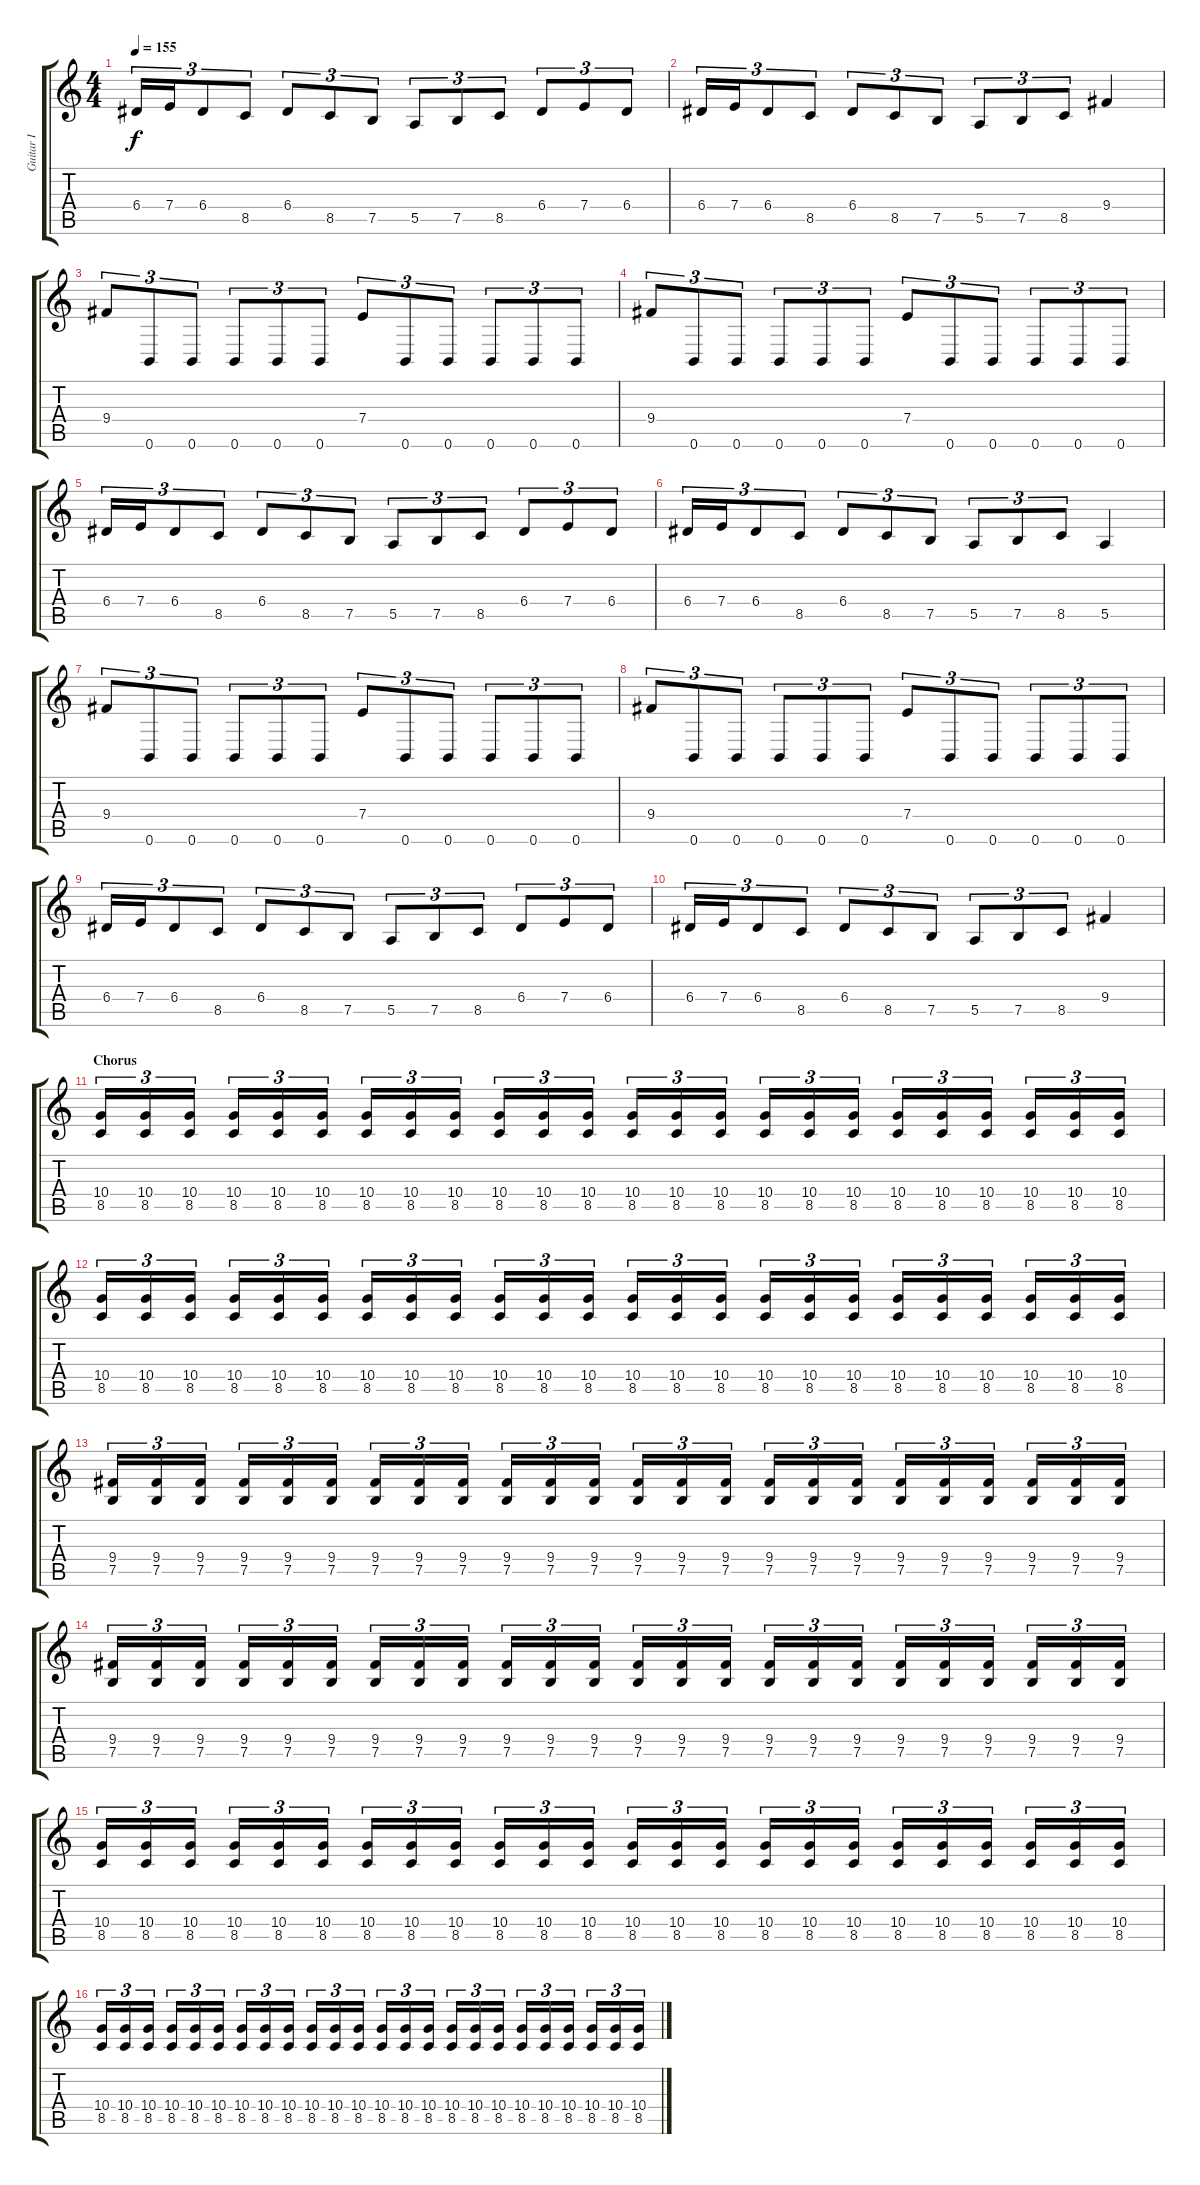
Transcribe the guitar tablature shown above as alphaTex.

\track ("Guitar I" "Guitar I") {instrument overdrivenguitar}
\staff {score tabs}
\tuning (B3 Gb3 D3 A2 E2 B1) {hide}
\ts (4 4)
\tempo 155
\clef g2
\ks c
6.4.16{tu (3 2) dy f} 7.4.16{tu (3 2)} 6.4.8{tu (3 2)} 8.5.8{tu (3 2)} 6.4.8{tu (3 2)} 8.5.8{tu (3 2)} 7.5.8{tu (3 2)} 5.5.8{tu (3 2)} 7.5.8{tu (3 2)} 8.5.8{tu (3 2)} 6.4.8{tu (3 2)} 7.4.8{tu (3 2)} 6.4.8{tu (3 2)} |
6.4.16{tu (3 2)} 7.4.16{tu (3 2)} 6.4.8{tu (3 2)} 8.5.8{tu (3 2)} 6.4.8{tu (3 2)} 8.5.8{tu (3 2)} 7.5.8{tu (3 2)} 5.5.8{tu (3 2)} 7.5.8{tu (3 2)} 8.5.8{tu (3 2)} 9.4.4 |
9.4.8{tu (3 2)} 0.6.8{tu (3 2)} 0.6.8{tu (3 2)} 0.6.8{tu (3 2)} 0.6.8{tu (3 2)} 0.6.8{tu (3 2)} 7.4.8{tu (3 2)} 0.6.8{tu (3 2)} 0.6.8{tu (3 2)} 0.6.8{tu (3 2)} 0.6.8{tu (3 2)} 0.6.8{tu (3 2)} |
9.4.8{tu (3 2)} 0.6.8{tu (3 2)} 0.6.8{tu (3 2)} 0.6.8{tu (3 2)} 0.6.8{tu (3 2)} 0.6.8{tu (3 2)} 7.4.8{tu (3 2)} 0.6.8{tu (3 2)} 0.6.8{tu (3 2)} 0.6.8{tu (3 2)} 0.6.8{tu (3 2)} 0.6.8{tu (3 2)} |
6.4.16{tu (3 2)} 7.4.16{tu (3 2)} 6.4.8{tu (3 2)} 8.5.8{tu (3 2)} 6.4.8{tu (3 2)} 8.5.8{tu (3 2)} 7.5.8{tu (3 2)} 5.5.8{tu (3 2)} 7.5.8{tu (3 2)} 8.5.8{tu (3 2)} 6.4.8{tu (3 2)} 7.4.8{tu (3 2)} 6.4.8{tu (3 2)} |
6.4.16{tu (3 2)} 7.4.16{tu (3 2)} 6.4.8{tu (3 2)} 8.5.8{tu (3 2)} 6.4.8{tu (3 2)} 8.5.8{tu (3 2)} 7.5.8{tu (3 2)} 5.5.8{tu (3 2)} 7.5.8{tu (3 2)} 8.5.8{tu (3 2)} 5.5.4 |
9.4.8{tu (3 2)} 0.6.8{tu (3 2)} 0.6.8{tu (3 2)} 0.6.8{tu (3 2)} 0.6.8{tu (3 2)} 0.6.8{tu (3 2)} 7.4.8{tu (3 2)} 0.6.8{tu (3 2)} 0.6.8{tu (3 2)} 0.6.8{tu (3 2)} 0.6.8{tu (3 2)} 0.6.8{tu (3 2)} |
9.4.8{tu (3 2)} 0.6.8{tu (3 2)} 0.6.8{tu (3 2)} 0.6.8{tu (3 2)} 0.6.8{tu (3 2)} 0.6.8{tu (3 2)} 7.4.8{tu (3 2)} 0.6.8{tu (3 2)} 0.6.8{tu (3 2)} 0.6.8{tu (3 2)} 0.6.8{tu (3 2)} 0.6.8{tu (3 2)} |
6.4.16{tu (3 2)} 7.4.16{tu (3 2)} 6.4.8{tu (3 2)} 8.5.8{tu (3 2)} 6.4.8{tu (3 2)} 8.5.8{tu (3 2)} 7.5.8{tu (3 2)} 5.5.8{tu (3 2)} 7.5.8{tu (3 2)} 8.5.8{tu (3 2)} 6.4.8{tu (3 2)} 7.4.8{tu (3 2)} 6.4.8{tu (3 2)} |
6.4.16{tu (3 2)} 7.4.16{tu (3 2)} 6.4.8{tu (3 2)} 8.5.8{tu (3 2)} 6.4.8{tu (3 2)} 8.5.8{tu (3 2)} 7.5.8{tu (3 2)} 5.5.8{tu (3 2)} 7.5.8{tu (3 2)} 8.5.8{tu (3 2)} 9.4.4 |
\section ("" "Chorus")
(10.4 8.5).16{tu (3 2)} (10.4 8.5).16{tu (3 2)} (10.4 8.5).16{tu (3 2)} (10.4 8.5).16{tu (3 2)} (10.4 8.5).16{tu (3 2)} (10.4 8.5).16{tu (3 2)} (10.4 8.5).16{tu (3 2)} (10.4 8.5).16{tu (3 2)} (10.4 8.5).16{tu (3 2)} (10.4 8.5).16{tu (3 2)} (10.4 8.5).16{tu (3 2)} (10.4 8.5).16{tu (3 2)} (10.4 8.5).16{tu (3 2)} (10.4 8.5).16{tu (3 2)} (10.4 8.5).16{tu (3 2)} (10.4 8.5).16{tu (3 2)} (10.4 8.5).16{tu (3 2)} (10.4 8.5).16{tu (3 2)} (10.4 8.5).16{tu (3 2)} (10.4 8.5).16{tu (3 2)} (10.4 8.5).16{tu (3 2)} (10.4 8.5).16{tu (3 2)} (10.4 8.5).16{tu (3 2)} (10.4 8.5).16{tu (3 2)} |
(10.4 8.5).16{tu (3 2)} (10.4 8.5).16{tu (3 2)} (10.4 8.5).16{tu (3 2)} (10.4 8.5).16{tu (3 2)} (10.4 8.5).16{tu (3 2)} (10.4 8.5).16{tu (3 2)} (10.4 8.5).16{tu (3 2)} (10.4 8.5).16{tu (3 2)} (10.4 8.5).16{tu (3 2)} (10.4 8.5).16{tu (3 2)} (10.4 8.5).16{tu (3 2)} (10.4 8.5).16{tu (3 2)} (10.4 8.5).16{tu (3 2)} (10.4 8.5).16{tu (3 2)} (10.4 8.5).16{tu (3 2)} (10.4 8.5).16{tu (3 2)} (10.4 8.5).16{tu (3 2)} (10.4 8.5).16{tu (3 2)} (10.4 8.5).16{tu (3 2)} (10.4 8.5).16{tu (3 2)} (10.4 8.5).16{tu (3 2)} (10.4 8.5).16{tu (3 2)} (10.4 8.5).16{tu (3 2)} (10.4 8.5).16{tu (3 2)} |
(9.4 7.5).16{tu (3 2)} (9.4 7.5).16{tu (3 2)} (9.4 7.5).16{tu (3 2)} (9.4 7.5).16{tu (3 2)} (9.4 7.5).16{tu (3 2)} (9.4 7.5).16{tu (3 2)} (9.4 7.5).16{tu (3 2)} (9.4 7.5).16{tu (3 2)} (9.4 7.5).16{tu (3 2)} (9.4 7.5).16{tu (3 2)} (9.4 7.5).16{tu (3 2)} (9.4 7.5).16{tu (3 2)} (9.4 7.5).16{tu (3 2)} (9.4 7.5).16{tu (3 2)} (9.4 7.5).16{tu (3 2)} (9.4 7.5).16{tu (3 2)} (9.4 7.5).16{tu (3 2)} (9.4 7.5).16{tu (3 2)} (9.4 7.5).16{tu (3 2)} (9.4 7.5).16{tu (3 2)} (9.4 7.5).16{tu (3 2)} (9.4 7.5).16{tu (3 2)} (9.4 7.5).16{tu (3 2)} (9.4 7.5).16{tu (3 2)} |
(9.4 7.5).16{tu (3 2)} (9.4 7.5).16{tu (3 2)} (9.4 7.5).16{tu (3 2)} (9.4 7.5).16{tu (3 2)} (9.4 7.5).16{tu (3 2)} (9.4 7.5).16{tu (3 2)} (9.4 7.5).16{tu (3 2)} (9.4 7.5).16{tu (3 2)} (9.4 7.5).16{tu (3 2)} (9.4 7.5).16{tu (3 2)} (9.4 7.5).16{tu (3 2)} (9.4 7.5).16{tu (3 2)} (9.4 7.5).16{tu (3 2)} (9.4 7.5).16{tu (3 2)} (9.4 7.5).16{tu (3 2)} (9.4 7.5).16{tu (3 2)} (9.4 7.5).16{tu (3 2)} (9.4 7.5).16{tu (3 2)} (9.4 7.5).16{tu (3 2)} (9.4 7.5).16{tu (3 2)} (9.4 7.5).16{tu (3 2)} (9.4 7.5).16{tu (3 2)} (9.4 7.5).16{tu (3 2)} (9.4 7.5).16{tu (3 2)} |
(10.4 8.5).16{tu (3 2)} (10.4 8.5).16{tu (3 2)} (10.4 8.5).16{tu (3 2)} (10.4 8.5).16{tu (3 2)} (10.4 8.5).16{tu (3 2)} (10.4 8.5).16{tu (3 2)} (10.4 8.5).16{tu (3 2)} (10.4 8.5).16{tu (3 2)} (10.4 8.5).16{tu (3 2)} (10.4 8.5).16{tu (3 2)} (10.4 8.5).16{tu (3 2)} (10.4 8.5).16{tu (3 2)} (10.4 8.5).16{tu (3 2)} (10.4 8.5).16{tu (3 2)} (10.4 8.5).16{tu (3 2)} (10.4 8.5).16{tu (3 2)} (10.4 8.5).16{tu (3 2)} (10.4 8.5).16{tu (3 2)} (10.4 8.5).16{tu (3 2)} (10.4 8.5).16{tu (3 2)} (10.4 8.5).16{tu (3 2)} (10.4 8.5).16{tu (3 2)} (10.4 8.5).16{tu (3 2)} (10.4 8.5).16{tu (3 2)} |
(10.4 8.5).16{tu (3 2)} (10.4 8.5).16{tu (3 2)} (10.4 8.5).16{tu (3 2)} (10.4 8.5).16{tu (3 2)} (10.4 8.5).16{tu (3 2)} (10.4 8.5).16{tu (3 2)} (10.4 8.5).16{tu (3 2)} (10.4 8.5).16{tu (3 2)} (10.4 8.5).16{tu (3 2)} (10.4 8.5).16{tu (3 2)} (10.4 8.5).16{tu (3 2)} (10.4 8.5).16{tu (3 2)} (10.4 8.5).16{tu (3 2)} (10.4 8.5).16{tu (3 2)} (10.4 8.5).16{tu (3 2)} (10.4 8.5).16{tu (3 2)} (10.4 8.5).16{tu (3 2)} (10.4 8.5).16{tu (3 2)} (10.4 8.5).16{tu (3 2)} (10.4 8.5).16{tu (3 2)} (10.4 8.5).16{tu (3 2)} (10.4 8.5).16{tu (3 2)} (10.4 8.5).16{tu (3 2)} (10.4 8.5).16{tu (3 2)}
